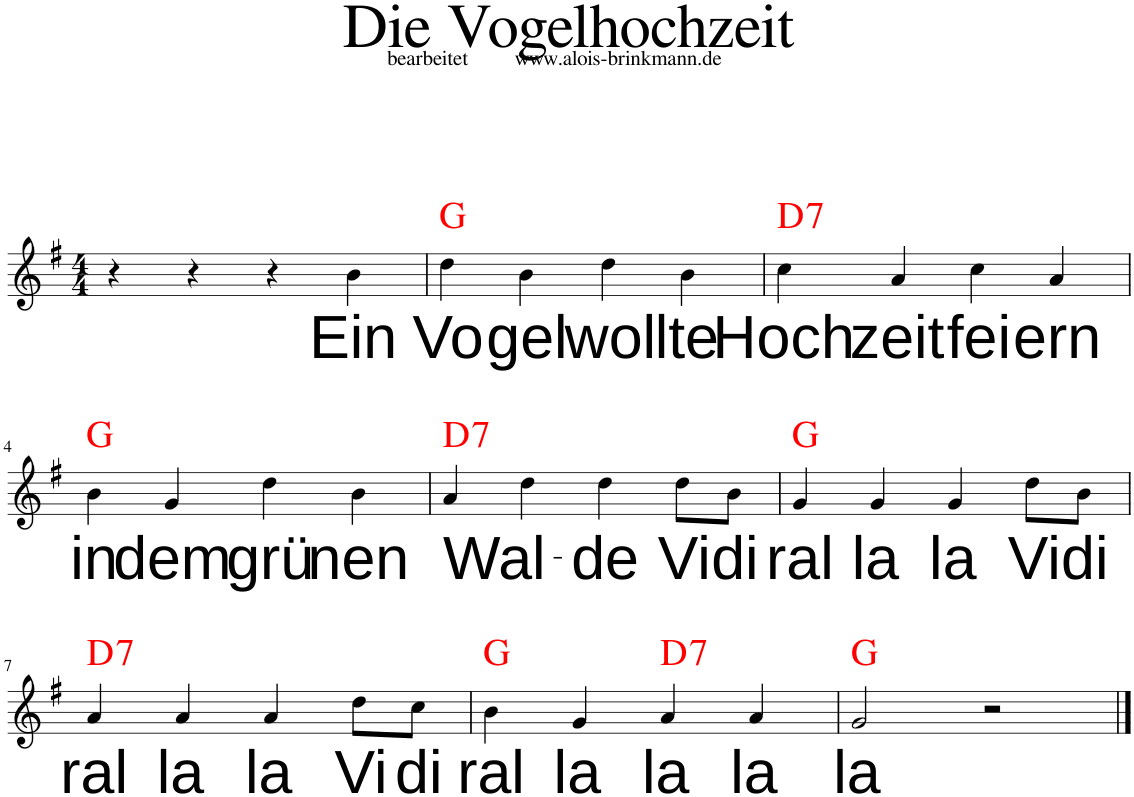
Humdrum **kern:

**kern	**text	**harte
*part1	*part1	*part1
*staff1	*staff1	*
*I"Flöte	*	*
*I'Fl.	*	*
*clefG2	*	*
*k[f#]	*	*
*M4/4	*	*
=1	=1	=1
4r	.	.
4r	.	.
4r	.	.
!	!LO:LY:b	!
4b\	Ein	.
=2	=2	=2
!	!LO:LY:b	!
4dd\	Vo	G:maj
!	!LO:LY:b	!
4b\	gel	.
!	!LO:LY:b	!
4dd\	wol	.
!	!LO:LY:b	!
4b\	lte	.
=3	=3	=3
!	!LO:LY:b	!LO:H:kt=7
4cc\	Hoch	D:7
!	!LO:LY:b	!
4a/	zeit	.
!	!LO:LY:b	!
4cc\	fei	.
!	!LO:LY:b	!
4a/	ern	.
!!LO:LB:g=z
=4	=4	=4
!	!LO:LY:b	!
4b\	in	G:maj
!	!LO:LY:b	!
4g/	dem	.
!	!LO:LY:b	!
4dd\	grü	.
!	!LO:LY:b	!
4b\	nen	.
=5	=5	=5
!	!LO:LY:b	!LO:H:kt=7
4a/	Wal-	D:7
4dd\	.	.
!	!LO:LY:b	!
4dd\	-de	.
!	!LO:LY:b	!
8dd\L	Vi	.
!	!LO:LY:b	!
8b\J	di	.
=6	=6	=6
!	!LO:LY:b	!
4g/	ral	G:maj
!	!LO:LY:b	!
4g/	la	.
!	!LO:LY:b	!
4g/	la	.
!	!LO:LY:b	!
8dd\L	Vi	.
!	!LO:LY:b	!
8b\J	di	.
!!LO:LB:g=z
=7	=7	=7
!	!LO:LY:b	!LO:H:kt=7
4a/	ral	D:7
!	!LO:LY:b	!
4a/	la	.
!	!LO:LY:b	!
4a/	la	.
!	!LO:LY:b	!
8dd\L	Vi	.
!	!LO:LY:b	!
8cc\J	di	.
=8	=8	=8
!	!LO:LY:b	!
4b\	ral	G:maj
!	!LO:LY:b	!
4g/	la	.
!	!LO:LY:b	!LO:H:kt=7
4a/	la	D:7
!	!LO:LY:b	!
4a/	la	.
=9	=9	=9
!	!LO:LY:b	!
2g/	la	G:maj
2r	.	.
==	==	==
*-	*-	*-
